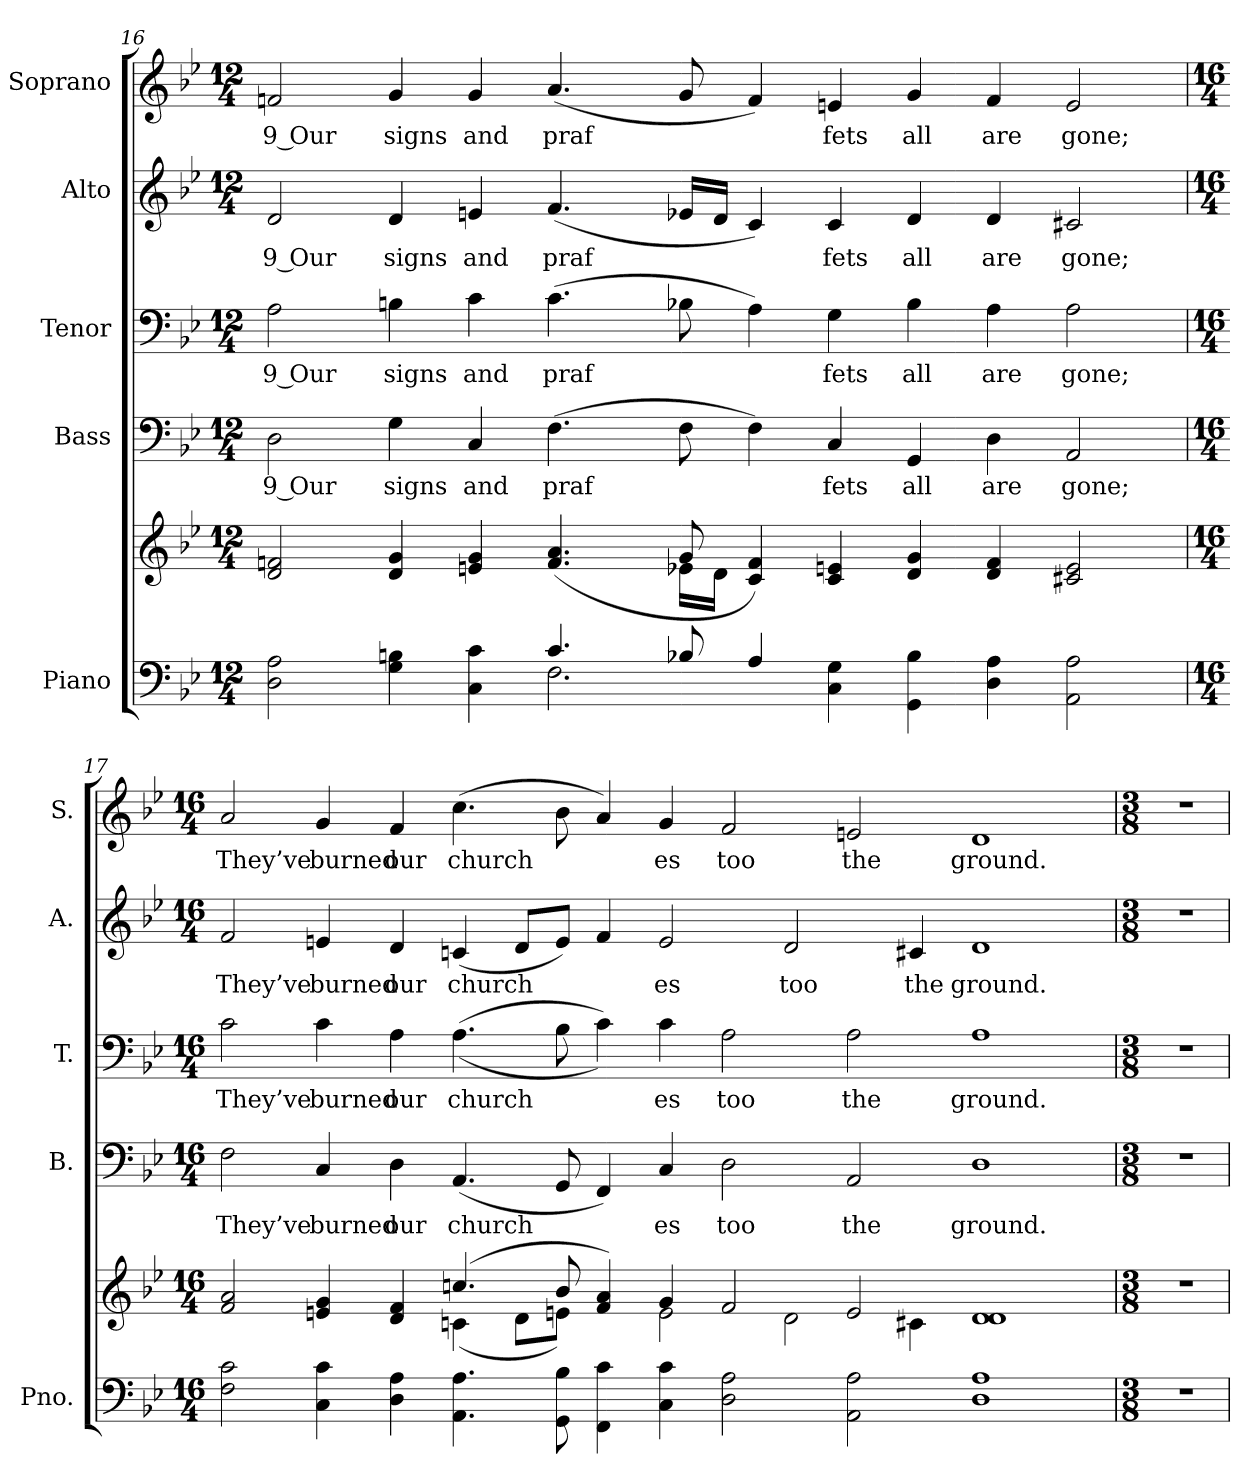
**kern	**kern	**kern	**text	**kern	**text	**kern	**text	**kern	**text
*part5	*part5	*part4	*part4	*part3	*part3	*part2	*part2	*part1	*part1
*staff6	*staff5	*staff4	*staff4	*staff3	*staff3	*staff2	*staff2	*staff1	*staff1
*I"Piano	*	*I"Bass	*	*I"Tenor	*	*I"Alto	*	*I"Soprano	*
*I'Pno.	*	*I'B.	*	*I'T.	*	*I'A.	*	*I'S.	*
!!LO:PB:g=z
*clefF4	*clefG2	*clefF4	*	*clefF4	*	*clefG2	*	*clefG2	*
*k[b-e-]	*k[b-e-]	*k[b-e-]	*	*k[b-e-]	*	*k[b-e-]	*	*k[b-e-]	*
*B-:	*B-:	*B-:	*	*B-:	*	*B-:	*	*B-:	*
*M12/4	*M12/4	*M12/4	*	*M12/4	*	*M12/4	*	*M12/4	*
=16	=16	=16	=16	=16	=16	=16	=16	=16	=16
*^	*^	*	*	*	*	*	*	*	*
!	!	!	!	!	!LO:LY:b:color=#000000	!	!	!	!	!	!
!	!	!	!	!	!	!	!LO:LY:b:color=#000000	!	!	!	!
!	!	!	!	!	!	!	!	!	!LO:LY:b:color=#000000	!	!
!	!	!	!	!	!	!	!	!	!	!	!LO:LY:b:color=#000000
2Di\ 2Ai	1ryy	2di/ 2fni	1ryy	2Di\	9 Our	2Ai\	9 Our	2di/	9 Our	2fni/	9 Our
!	!	!	!	!	!LO:LY:b:color=#000000	!	!	!	!	!	!
!	!	!	!	!	!	!	!LO:LY:b:color=#000000	!	!	!	!
!	!	!	!	!	!	!	!	!	!LO:LY:b:color=#000000	!	!
!	!	!	!	!	!	!	!	!	!	!	!LO:LY:b:color=#000000
4Gi\ 4Bni	.	4di/ 4gi	.	4Gi\	signs	4Bni\	signs	4di/	signs	4gi/	signs
!	!	!	!	!	!LO:LY:b:color=#000000	!	!	!	!	!	!
!	!	!	!	!	!	!	!LO:LY:b:color=#000000	!	!	!	!
!	!	!	!	!	!	!	!	!	!LO:LY:b:color=#000000	!	!
!	!	!	!	!	!	!	!	!	!	!	!LO:LY:b:color=#000000
4Ci\ 4ci	.	4eni/ 4gi	.	4Ci/	and	4ci\	and	4eni/	and	4gi/	and
!	!	!	!	!	!LO:LY:b:color=#000000	!	!	!	!	!	!
!	!	!	!	!	!	!	!LO:LY:b:color=#000000	!	!	!	!
!	!	!	!	!	!	!	!	!	!LO:LY:b:color=#000000	!	!
!	!	!	!	!	!	!	!	!	!	!	!LO:LY:b:color=#000000
4.ci/	2.Fi\	(4.fi/ 4.ai	4ryy	(4.Fi\	praf	(4.ci\	praf	(4.fi/	praf	(4.ai/	praf
.	.	.	8ryy	.	.	.	.	.	.	.	.
8B-Xi/	.	8gi/	16e-Xi\LL	8Fi\	.	8B-Xi\	.	16e-Xi/LL	.	8gi/	.
.	.	.	16di\JJ	.	.	.	.	16di/JJ	.	.	.
4Ai/	.	4ci/ 4fi)	2ryy	4Fi\)	.	4Ai\)	.	4ci/)	.	4fi/)	.
!	!	!	!	!	!LO:LY:b:color=#000000	!	!	!	!	!	!
!	!	!	!	!	!	!	!LO:LY:b:color=#000000	!	!	!	!
!	!	!	!	!	!	!	!	!	!LO:LY:b:color=#000000	!	!
!	!	!	!	!	!	!	!	!	!	!	!LO:LY:b:color=#000000
4Ci\ 4Gi	4ryy	4ci/ 4eni	.	4Ci/	fets	4Gi\	fets	4ci/	fets	4eni/	fets
!	!	!	!	!	!LO:LY:b:color=#000000	!	!	!	!	!	!
!	!	!	!	!	!	!	!LO:LY:b:color=#000000	!	!	!	!
!	!	!	!	!	!	!	!	!	!LO:LY:b:color=#000000	!	!
!	!	!	!	!	!	!	!	!	!	!	!LO:LY:b:color=#000000
4GGi\ 4B-i	1ryy	4di/ 4gi	1ryy	4GGi/	all	4B-i\	all	4di/	all	4gi/	all
!	!	!	!	!	!LO:LY:b:color=#000000	!	!	!	!	!	!
!	!	!	!	!	!	!	!LO:LY:b:color=#000000	!	!	!	!
!	!	!	!	!	!	!	!	!	!LO:LY:b:color=#000000	!	!
!	!	!	!	!	!	!	!	!	!	!	!LO:LY:b:color=#000000
4Di\ 4Ai	.	4di/ 4fi	.	4Di\	are	4Ai\	are	4di/	are	4fi/	are
!	!	!	!	!	!LO:LY:b:color=#000000	!	!	!	!	!	!
!	!	!	!	!	!	!	!LO:LY:b:color=#000000	!	!	!	!
!	!	!	!	!	!	!	!	!	!LO:LY:b:color=#000000	!	!
!	!	!	!	!	!	!	!	!	!	!	!LO:LY:b:color=#000000
2AAi\ 2Ai	.	2c#Xi/ 2ei	.	2AAi/	gone;	2Ai\	gone;	2c#Xi/	gone;	2ei/	gone;
*v	*v	*	*	*	*	*	*	*	*	*	*
!!LO:PB:g=z
=17	=17	=17	=17	=17	=17	=17	=17	=17	=17	=17
*M16/4	*M16/4	*	*M16/4	*	*M16/4	*	*M16/4	*	*M16/4	*
!	!	!	!	!LO:LY:b:color=#000000	!	!	!	!	!	!
!	!	!	!	!	!	!LO:LY:b:color=#000000	!	!	!	!
!	!	!	!	!	!	!	!	!LO:LY:b:color=#000000	!	!
!	!	!	!	!	!	!	!	!	!	!LO:LY:b:color=#000000
2Fi\ 2ci	2fi/ 2ai	1ryy	2Fi\	They’ve	2ci\	They’ve	2fi/	They’ve	2ai/	They’ve
!	!	!	!	!LO:LY:b:color=#000000	!	!	!	!	!	!
!	!	!	!	!	!	!LO:LY:b:color=#000000	!	!	!	!
!	!	!	!	!	!	!	!	!LO:LY:b:color=#000000	!	!
!	!	!	!	!	!	!	!	!	!	!LO:LY:b:color=#000000
4Ci\ 4ci	4eni/ 4gi	.	4Ci/	burned	4ci\	burned	4eni/	burned	4gi/	burned
!	!	!	!	!LO:LY:b:color=#000000	!	!	!	!	!	!
!	!	!	!	!	!	!LO:LY:b:color=#000000	!	!	!	!
!	!	!	!	!	!	!	!	!LO:LY:b:color=#000000	!	!
!	!	!	!	!	!	!	!	!	!	!LO:LY:b:color=#000000
4Di\ 4Ai	4di/ 4fi	.	4Di\	our	4Ai\	our	4di/	our	4fi/	our
!	!	!	!	!LO:LY:b:color=#000000	!	!	!	!	!	!
!	!	!	!	!	!	!LO:LY:b:color=#000000	!	!	!	!
!	!	!	!	!	!	!	!	!LO:LY:b:color=#000000	!	!
!	!	!	!	!	!	!	!	!	!	!LO:LY:b:color=#000000
4.AAi\ 4.Ai	(4.ccni/	(4cni\	(4.AAi/	church	((4.Ai\	church	(4cni/	church	(4.cci\	church
.	.	8di\L	.	.	.	.	8di/L	.	.	.
8GGi\ 8B-i	8b-i/	8eni\J)	8GGi/	.	8B-i\	.	8ei/J)	.	8b-i\	.
4FFi\ 4ci	4fi/ 4ai)	4ryy	4FFi/)	.	4ci\))	.	4fi/	.	4ai/)	.
!	!	!	!	!LO:LY:b:color=#000000	!	!	!	!	!	!
!	!	!	!	!	!	!LO:LY:b:color=#000000	!	!	!	!
!	!	!	!	!	!	!	!	!LO:LY:b:color=#000000	!	!
!	!	!	!	!	!	!	!	!	!	!LO:LY:b:color=#000000
4Ci\ 4ci	4gi/	2ei\	4Ci/	es	4ci\	es	2ei/	es	4gi/	es
!	!	!	!	!LO:LY:b:color=#000000	!	!	!	!	!	!
!	!	!	!	!	!	!LO:LY:b:color=#000000	!	!	!	!
!	!	!	!	!	!	!	!	!	!	!LO:LY:b:color=#000000
2Di\ 2Ai	2fi/	.	2Di\	too	2Ai\	too	.	.	2fi/	too
!	!	!	!	!	!	!	!	!LO:LY:b:color=#000000	!	!
.	.	2di\	.	.	.	.	2di/	too	.	.
!	!	!	!	!LO:LY:b:color=#000000	!	!	!	!	!	!
!	!	!	!	!	!	!LO:LY:b:color=#000000	!	!	!	!
!	!	!	!	!	!	!	!	!	!	!LO:LY:b:color=#000000
2AAi\ 2Ai	2ei/	.	2AAi/	the	2Ai\	the	.	.	2eni/	the
!	!	!	!	!	!	!	!	!LO:LY:b:color=#000000	!	!
.	.	4c#Xi\	.	.	.	.	4c#Xi/	the	.	.
!	!	!	!	!LO:LY:b:color=#000000	!	!	!	!	!	!
!	!	!	!	!	!	!LO:LY:b:color=#000000	!	!	!	!
!	!	!	!	!	!	!	!	!LO:LY:b:color=#000000	!	!
!	!	!	!	!	!	!	!	!	!	!LO:LY:b:color=#000000
1Di 1Ai	1di 1di	1ryy	1Di	ground.	1Ai	ground.	1di	ground.	1di	ground.
*	*v	*v	*	*	*	*	*	*	*	*
!!LO:PB:g=z
=18	=18	=18	=18	=18	=18	=18	=18	=18	=18
*M3/8	*M3/8	*M3/8	*	*M3/8	*	*M3/8	*	*M3/8	*
*	*^	*	*	*	*	*	*	*	*
!LO:N:vis=1	!LO:N:vis=1	!	!LO:N:vis=1	!	!LO:N:vis=1	!	!LO:N:vis=1	!	!LO:N:vis=1	!
*	*v	*v	*	*	*	*	*	*	*	*
4.r	4.r	4.r	.	4.r	.	4.r	.	4.r	.
=	=	=	=	=	=	=	=	=	=
*-	*-	*-	*-	*-	*-	*-	*-	*-	*-
